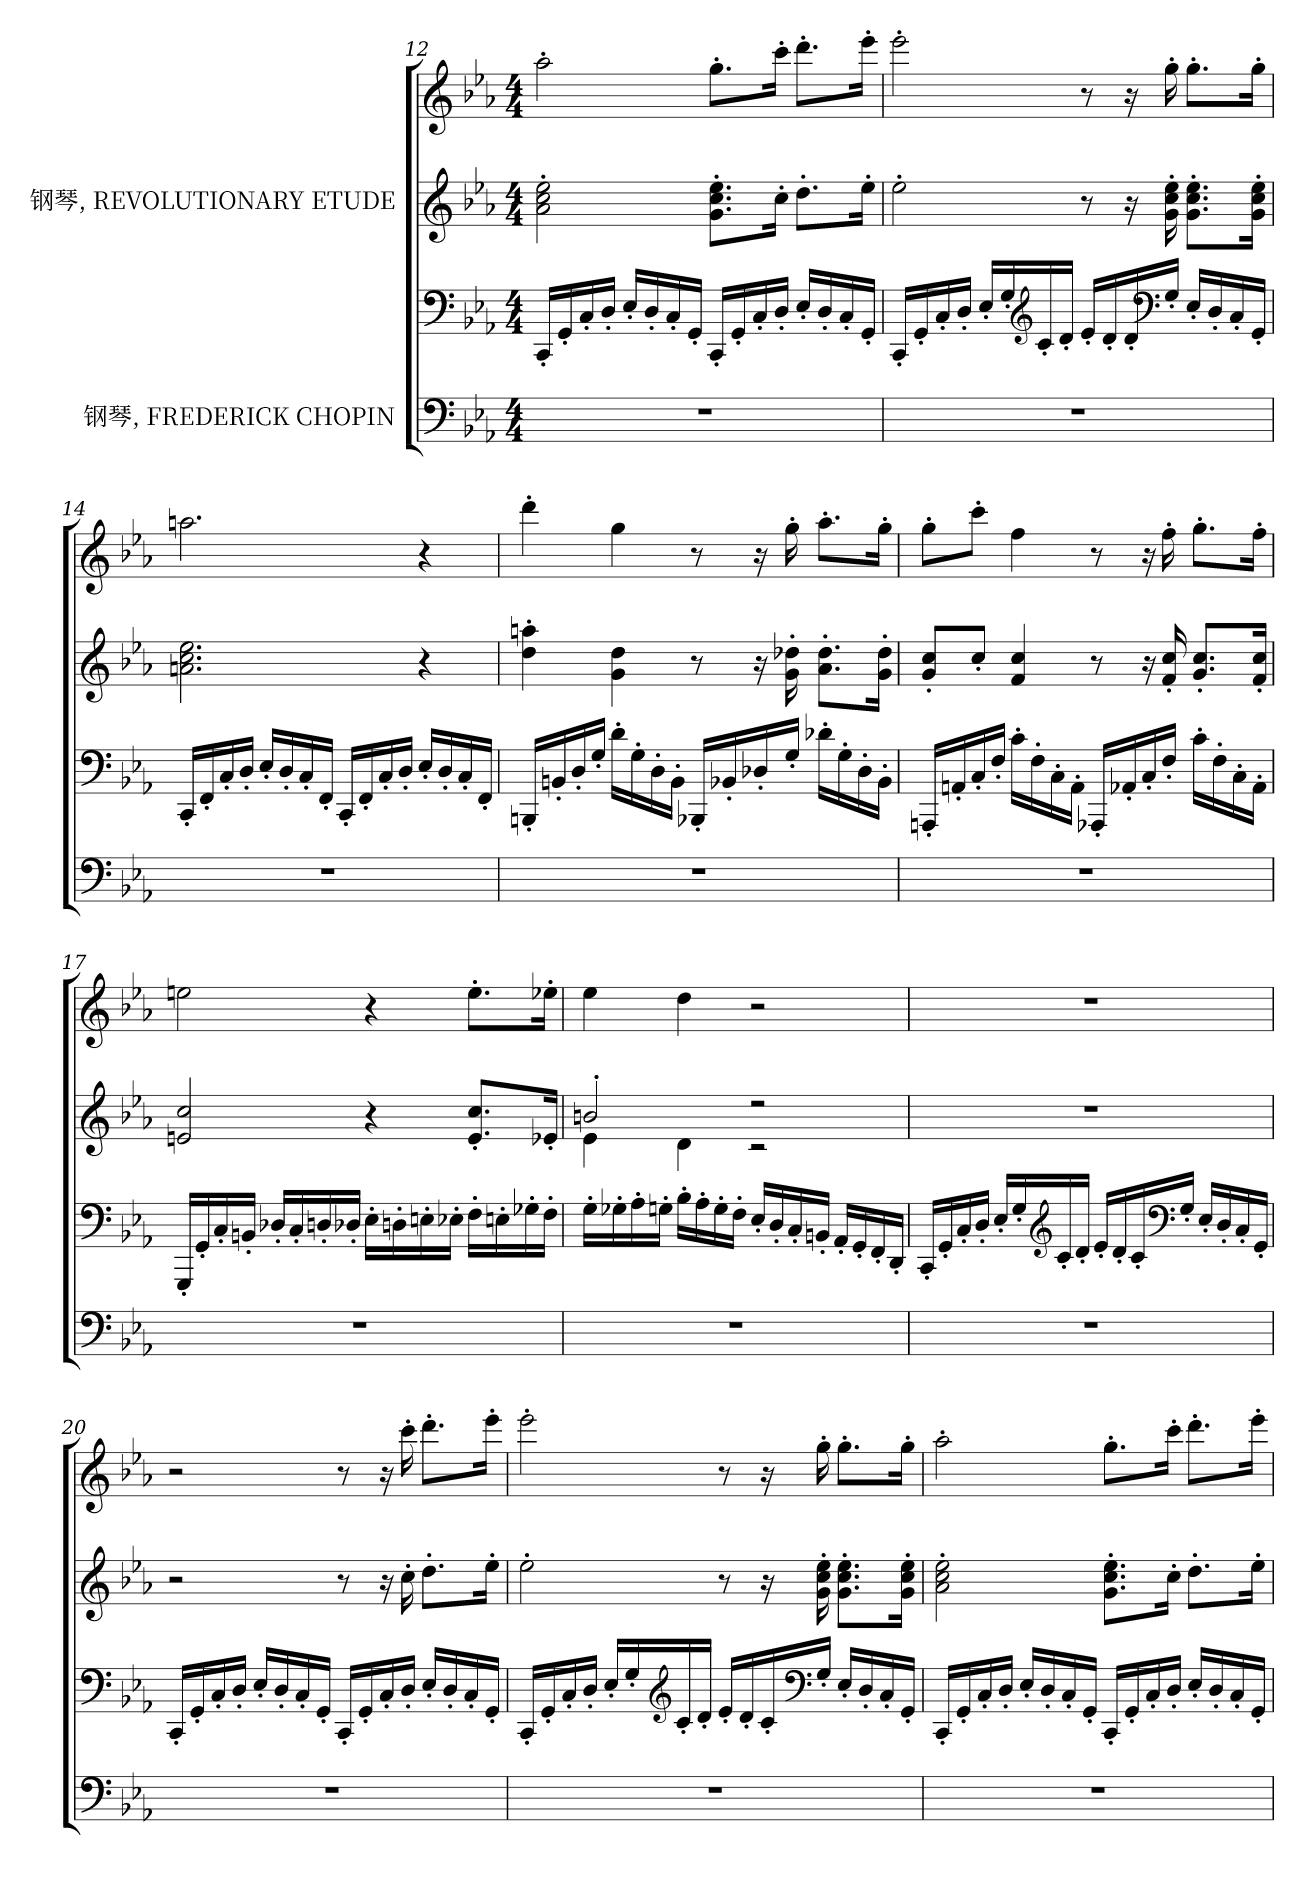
**kern	**kern	**kern	**kern
*part2	*part2	*part1	*part1
*staff4	*staff3	*staff2	*staff1
*I"钢琴, FREDERICK CHOPIN	*	*I"钢琴, REVOLUTIONARY ETUDE	*
!!LO:PB:g=z
*clefF4	*clefF4	*clefG2	*clefG2
*k[b-e-a-]	*k[b-e-a-]	*k[b-e-a-]	*k[b-e-a-]
*M4/4	*M4/4	*M4/4	*M4/4
=12	=12	=12	=12
1r	16CC'/LL	2a-\' 2cc\' 2ee-\'	2aa-'\
.	16GG'/	.	.
.	16C'/	.	.
.	16D'/JJ	.	.
.	16E-'/LL	.	.
.	16D'/	.	.
.	16C'/	.	.
.	16GG'/JJ	.	.
.	16CC'/LL	8.g\' 8.cc\' 8.ee-\'L	8.gg'\L
.	16GG'/	.	.
.	16C'/	.	.
.	16D'/JJ	16cc'\Jk	16ccc'\Jk
.	16E-'/LL	8.dd'\L	8.ddd'\L
.	16D'/	.	.
.	16C'/	.	.
.	16GG'/JJ	16ee-'\Jk	16eee-'\Jk
=13	=13	=13	=13
1r	16CC'/LL	2ee-'\	2eee-'\
.	16GG'/	.	.
.	16C'/	.	.
.	16D'/JJ	.	.
.	16E-'/LL	.	.
.	16G'/	.	.
*	*clefG2	*	*
.	16c'/	.	.
.	16d'/JJ	.	.
.	16e-'/LL	8r	8r
.	16d'/	.	.
.	16d'/	16r	16r
*	*clefF4	*	*
.	16G'/JJ	16g\' 16cc\' 16ee-\'	16gg'\
.	16E-'/LL	8.g\' 8.cc\' 8.ee-\'L	8.gg'\L
.	16D'/	.	.
.	16C'/	.	.
.	16GG'/JJ	16g\' 16cc\' 16ee-\'Jk	16gg'\Jk
!!LO:LB:g=z
=14	=14	=14	=14
1r	16CC'/LL	2.an\ 2.cc\ 2.ee-\	2.aan\
.	16FF'/	.	.
.	16C'/	.	.
.	16D'/JJ	.	.
.	16E-'/LL	.	.
.	16D'/	.	.
.	16C'/	.	.
.	16FF'/JJ	.	.
.	16CC'/LL	.	.
.	16FF'/	.	.
.	16C'/	.	.
.	16D'/JJ	.	.
.	16E-'/LL	4r	4r
.	16D'/	.	.
.	16C'/	.	.
.	16FF'/JJ	.	.
=15	=15	=15	=15
1r	16BBBn'/LL	4dd\' 4aan\'	4ddd'\
.	16BBn'/	.	.
.	16D'/	.	.
.	16G'/JJ	.	.
.	16d'\LL	4g\ 4dd\	4gg\
.	16G'\	.	.
.	16D'\	.	.
.	16BB'\JJ	.	.
.	16BBB-X'/LL	8r	8r
.	16BB-X'/	.	.
.	16D-X'/	16r	16r
.	16G'/JJ	16g\' 16dd-X\'	16gg'\
.	16d-X'\LL	8.a-\' 8.dd-\'L	8.aa-'\L
.	16G'\	.	.
.	16D-'\	.	.
.	16BB-'\JJ	16g\' 16dd-\'Jk	16gg'\Jk
!!LO:LB:g=z
=16	=16	=16	=16
1r	16AAAn'/LL	8g/' 8cc/'L	8gg'\L
.	16AAn'/	.	.
.	16C'/	8cc'/J	8ccc'\J
.	16F'/JJ	.	.
.	16c'\LL	4f/ 4cc/	4ff\
.	16F'\	.	.
.	16C'\	.	.
.	16AA'\JJ	.	.
.	16AAA-X'/LL	8r	8r
.	16AA-X'/	.	.
.	16C'/	16r	16r
.	16F'/JJ	16f/' 16cc/'	16ff'\
.	16c'\LL	8.g/' 8.cc/'L	8.gg'\L
.	16F'\	.	.
.	16C'\	.	.
.	16AA-'\JJ	16f/' 16cc/'Jk	16ff'\Jk
=17	=17	=17	=17
1r	16GGG'/LL	2en/ 2cc/	2een\
.	16GG'/	.	.
.	16C'/	.	.
.	16BBn'/JJ	.	.
.	16D-X'/LL	.	.
.	16C'/	.	.
.	16Dn'/	.	.
.	16D-X'/JJ	.	.
.	16E-'\LL	4r	4r
.	16Dn'\	.	.
.	16En'\	.	.
.	16E-X'\JJ	.	.
.	16F'\LL	8.e/' 8.cc/'L	8.ee'\L
.	16En'\	.	.
.	16G-X'\	.	.
.	16F'\JJ	16e-X'/Jk	16ee-X'\Jk
!!LO:PB:g=z
=18	=18	=18	=18
*	*	*^	*
1r	16G'\LL	2bn'/	4e-\	4ee-\
.	16G-X'\	.	.	.
.	16A-'\	.	.	.
.	16Gn'\JJ	.	.	.
.	16B-'\LL	.	4d\	4dd\
.	16A-'\	.	.	.
.	16G'\	.	.	.
.	16F'\JJ	.	.	.
.	16E-'/LL	2r	2r	2r
.	16D'/	.	.	.
.	16C'/	.	.	.
.	16BBn'/JJ	.	.	.
.	16AA-'/LL	.	.	.
.	16GG'/	.	.	.
.	16FF'/	.	.	.
.	16DD'/JJ	.	.	.
*	*	*v	*v	*
=19	=19	=19	=19
1r	16CC'/LL	1r	1r
.	16GG'/	.	.
.	16C'/	.	.
.	16D'/JJ	.	.
.	16E-'/LL	.	.
.	16G'/	.	.
*	*clefG2	*	*
.	16c'/	.	.
.	16d'/JJ	.	.
.	16e-'/LL	.	.
.	16d'/	.	.
.	16c'/	.	.
*	*clefF4	*	*
.	16G'/JJ	.	.
.	16E-'/LL	.	.
.	16D'/	.	.
.	16C'/	.	.
.	16GG'/JJ	.	.
!!LO:LB:g=z
=20	=20	=20	=20
1r	16CC'/LL	2r	2r
.	16GG'/	.	.
.	16C'/	.	.
.	16D'/JJ	.	.
.	16E-'/LL	.	.
.	16D'/	.	.
.	16C'/	.	.
.	16GG'/JJ	.	.
.	16CC'/LL	8r	8r
.	16GG'/	.	.
.	16C'/	16r	16r
.	16D'/JJ	16cc'\	16ccc'\
.	16E-'/LL	8.dd'\L	8.ddd'\L
.	16D'/	.	.
.	16C'/	.	.
.	16GG'/JJ	16ee-'\Jk	16eee-'\Jk
=21	=21	=21	=21
1r	16CC'/LL	2ee-'\	2eee-'\
.	16GG'/	.	.
.	16C'/	.	.
.	16D'/JJ	.	.
.	16E-'/LL	.	.
.	16G'/	.	.
*	*clefG2	*	*
.	16c'/	.	.
.	16d'/JJ	.	.
.	16e-'/LL	8r	8r
.	16d'/	.	.
.	16c'/	16r	16r
*	*clefF4	*	*
.	16G'/JJ	16g\' 16cc\' 16ee-\'	16gg'\
.	16E-'/LL	8.g\' 8.cc\' 8.ee-\'L	8.gg'\L
.	16D'/	.	.
.	16C'/	.	.
.	16GG'/JJ	16g\' 16cc\' 16ee-\'Jk	16gg'\Jk
!!LO:LB:g=z
=22	=22	=22	=22
1r	16CC'/LL	2a-\' 2cc\' 2ee-\'	2aa-'\
.	16GG'/	.	.
.	16C'/	.	.
.	16D'/JJ	.	.
.	16E-'/LL	.	.
.	16D'/	.	.
.	16C'/	.	.
.	16GG'/JJ	.	.
.	16CC'/LL	8.g\' 8.cc\' 8.ee-\'L	8.gg'\L
.	16GG'/	.	.
.	16C'/	.	.
.	16D'/JJ	16cc'\Jk	16ccc'\Jk
.	16E-'/LL	8.dd'\L	8.ddd'\L
.	16D'/	.	.
.	16C'/	.	.
.	16GG'/JJ	16ee-'\Jk	16eee-'\Jk
=	=	=	=
*-	*-	*-	*-
